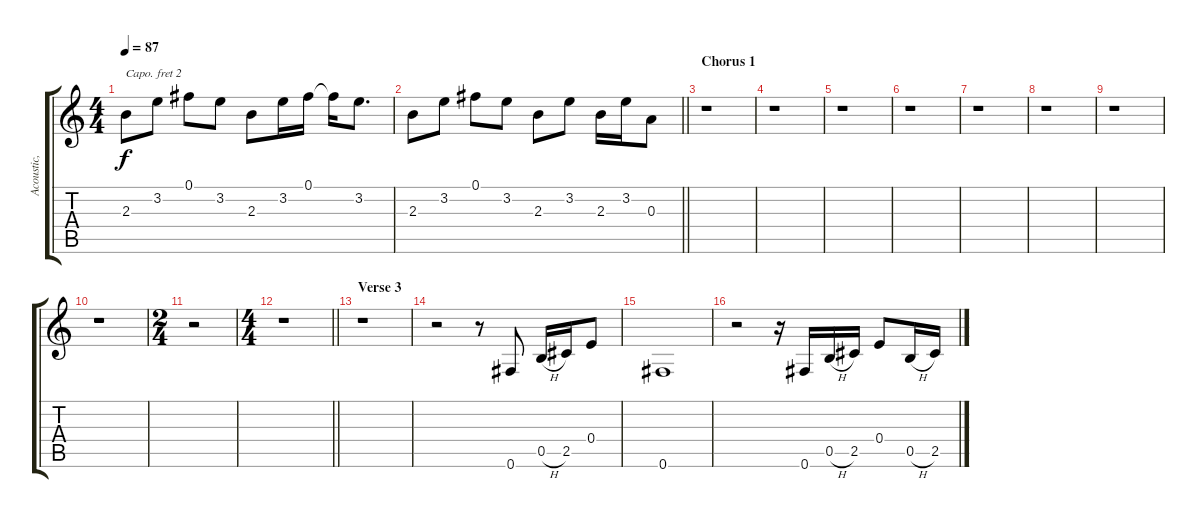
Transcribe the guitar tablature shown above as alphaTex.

\track ("Acoustic, Lead (Capo @2)" "Acoustic, ") {instrument acousticguitarsteel}
\staff {score tabs}
\capo 2
\tuning (E4 B3 G3 D3 A2 E2) {hide}
\ts (4 4)
\tempo 87
\clef g2
\ks c
2.3.8{dy f} 3.2.8 0.1.8 3.2.8 2.3.8 3.2.16 0.1.16 0.1{t}.16 3.2.8{d} |
\barLineRight lightlight
2.3.8 3.2.8 0.1.8 3.2.8 2.3.8 3.2.8 2.3.16 3.2.16 0.3.8 |
\section ("" "Chorus 1")
r.1 |
r.1 |
r.1 |
r.1 |
r.1 |
r.1 |
r.1 |
r.1 |
\ts (2 4)
r.2 |
\ts (4 4)
\barLineRight lightlight
r.1 |
\section ("" "Verse 3")
r.1 |
r.2 r.8 0.6.8 0.5{h}.16 2.5.16 0.4.8 |
0.6.1 |
r.2 r.16 0.6.16 0.5{h}.16 2.5.16 0.4.8 0.5{h}.16 2.5.16
